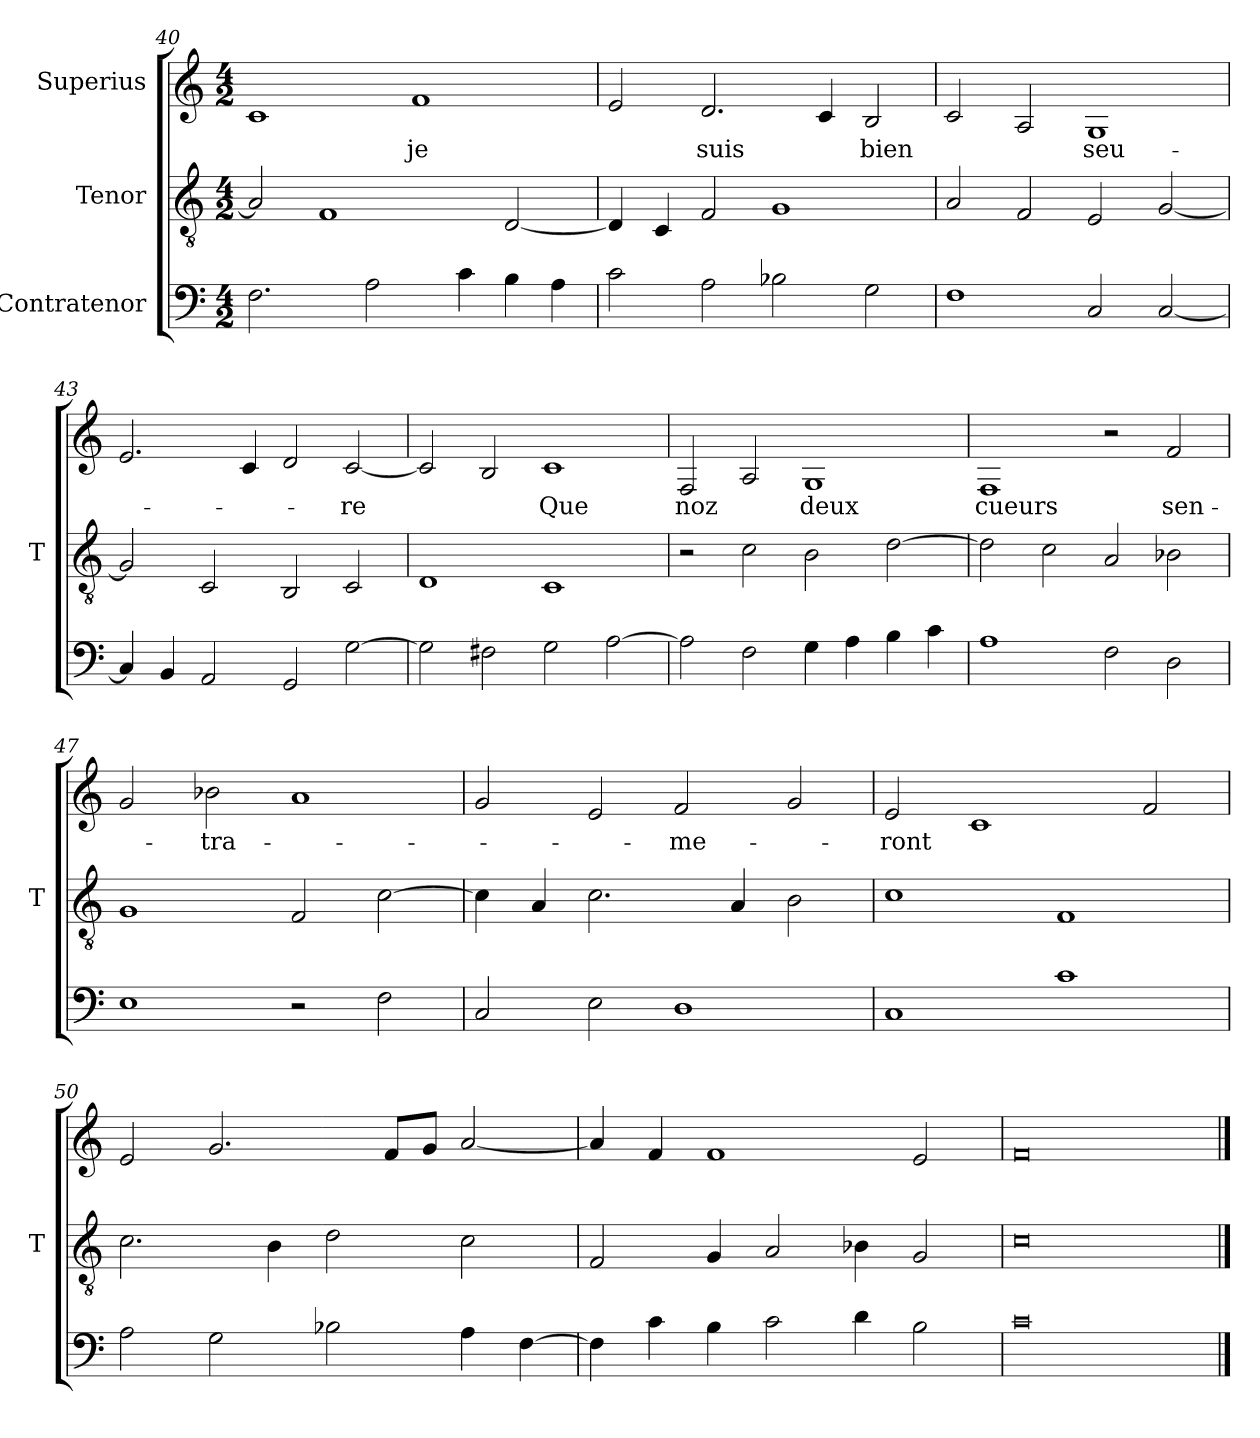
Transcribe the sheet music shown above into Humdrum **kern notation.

**kern	**kern	**kern	**text
*part3	*part2	*part1	*part1
*staff3	*staff2	*staff1	*staff1
*I"Contratenor	*I"Tenor	*I"Superius	*
*	*I'T	*	*
*clefF4	*clefGv2	*clefG2	*
*M4/2	*M4/2	*M4/2	*
=40	=40	=40	=40
2.F	2A]	1c	.
.	1F	.	.
2A	.	.	.
.	.	1f	-je
4c	.	.	.
4B	[2D	.	.
4A	.	.	.
=41	=41	=41	=41
2c	4D]	2e	.
.	4C	.	.
2A	2F	2.d	-suis
2B-X	1G	.	.
.	.	4c	.
2G	.	2B	-bien
=42	=42	=42	=42
1F	2A	2c	.
.	2F	2A	.
2C	2E	1G	seu-
[2C	[2G	.	.
=43	=43	=43	=43
4C]	2G]	2.e	.
4BB	.	.	.
2AA	2C	.	.
.	.	4c	.
2GG	2BB	2d	.
[2G	2C	[2c	-re
=44	=44	=44	=44
2G]	1D	2c]	.
2F#X	.	2B	.
2G	1C	1c	-Que
[2A	.	.	.
=45	=45	=45	=45
2A]	2r	2F	-noz
2F	2c	2A	.
4G	2B	1G	-deux
4A	.	.	.
4B	[2d	.	.
4c	.	.	.
=46	=46	=46	=46
1A	2d]	1F	-cueurs
.	2c	.	.
2F	2A	2r	.
2D	2B-X	2f	sen-
=47	=47	=47	=47
1E	1G	2g	.
.	.	2b-X	-tra-
2r	2F	1a	.
2F	[2c	.	.
=48	=48	=48	=48
2C	4c]	2g	.
.	4A	.	.
2E	2.c	2e	.
1D	.	2f	-me-
.	4A	.	.
.	2B	2g	.
=49	=49	=49	=49
1C	1c	2e	-ront
.	.	1c	.
1c	1F	.	.
.	.	2f	.
=50	=50	=50	=50
2A	2.c	2e	.
2G	.	2.g	.
.	4B	.	.
2B-X	2d	.	.
.	.	8f/L	.
.	.	8g/J	.
4A	2c	[2a	.
[4F	.	.	.
=51	=51	=51	=51
4F]	2F	4a]	.
4c	.	4f	.
4B	4G	1f	.
2c	2A	.	.
4d	4B-X	.	.
2B	2G	2e	.
=52	=52	=52	=52
0c	0c	0f	.
==	==	==	==
*-	*-	*-	*-
